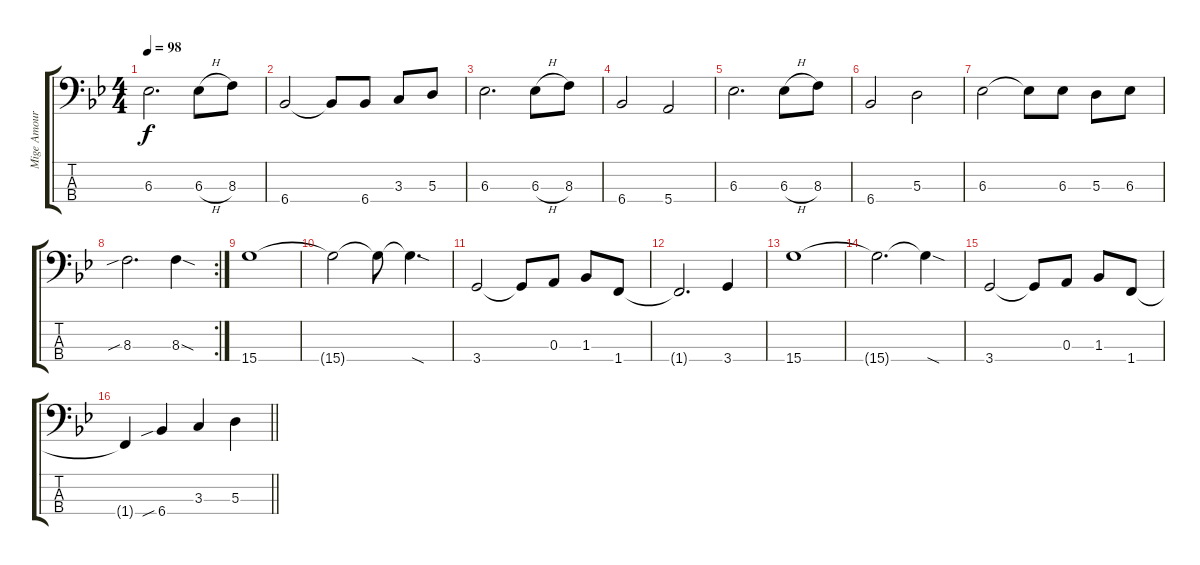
\track ("Mige Amour" "Mige Amour") {instrument electricbassfinger}
\staff {score tabs}
\tuning (G2 D2 A1 E1) {hide}
\ts (4 4)
\tempo 98
\clef f4
\ks bb
6.3.2{d dy f} 6.3{h}.8 8.3.8 |
6.4.2 6.4{t}.8 6.4.8 3.3.8 5.3.8 |
6.3.2{d} 6.3{h}.8 8.3.8 |
6.4.2 5.4.2 |
6.3.2{d} 6.3{h}.8 8.3.8 |
6.4.2 5.3.2 |
6.3.2 6.3{t}.8 6.3.8 5.3.8 6.3.8 |
\rc 2
8.3{sib}.2{d} 8.3{sod}.4 |
15.4.1 |
15.4{t}.2 15.4{t}.8 15.4{sod t}.4{d} |
3.4.2 3.4{t}.8 0.3.8 1.3.8 1.4.8 |
1.4{t}.2{d} 3.4.4 |
15.4.1 |
15.4{t}.2{d} 15.4{sod t}.4 |
3.4.2 3.4{t}.8 0.3.8 1.3.8 1.4.8 |
\barLineRight lightlight
1.4{t}.4 6.4{sib}.4 3.3.4 5.3.4
